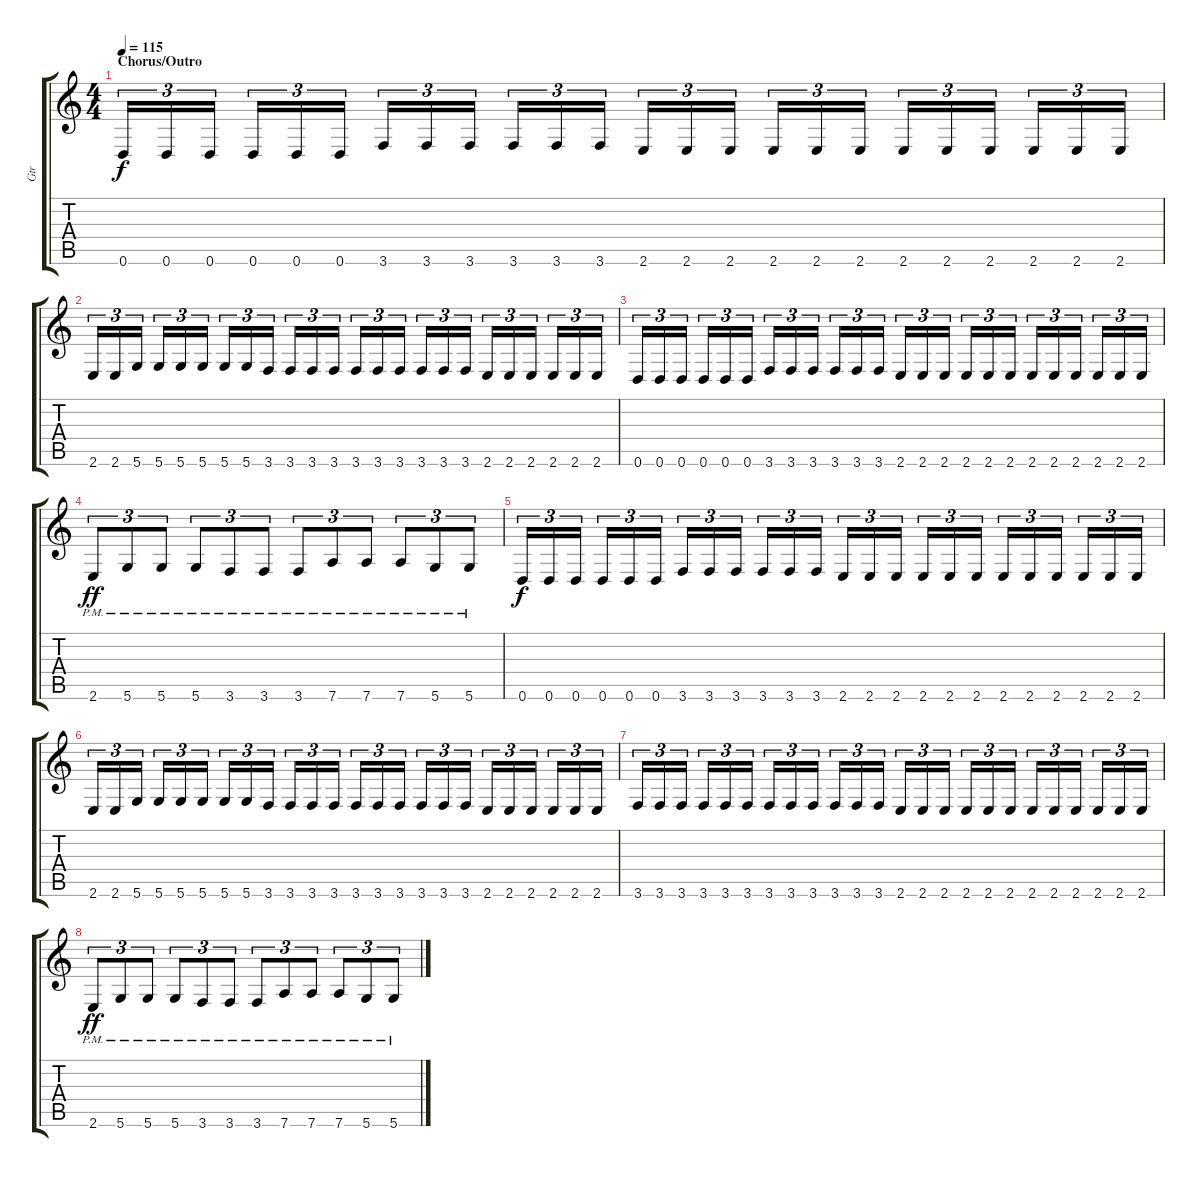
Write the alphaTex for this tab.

\track ("Gtr" "Gtr") {instrument distortionguitar}
\staff {score tabs}
\tuning (D4 A3 F3 C3 G2 D2) {hide}
\ts (4 4)
\section ("" "Chorus/Outro")
\tempo 115
\clef g2
\ks c
0.6.16{tu (3 2) dy f} 0.6.16{tu (3 2)} 0.6.16{tu (3 2) beam splitsecondary} 0.6.16{tu (3 2)} 0.6.16{tu (3 2)} 0.6.16{tu (3 2)} 3.6.16{tu (3 2)} 3.6.16{tu (3 2)} 3.6.16{tu (3 2) beam splitsecondary} 3.6.16{tu (3 2)} 3.6.16{tu (3 2)} 3.6.16{tu (3 2)} 2.6.16{tu (3 2)} 2.6.16{tu (3 2)} 2.6.16{tu (3 2) beam splitsecondary} 2.6.16{tu (3 2)} 2.6.16{tu (3 2)} 2.6.16{tu (3 2)} 2.6.16{tu (3 2)} 2.6.16{tu (3 2)} 2.6.16{tu (3 2) beam splitsecondary} 2.6.16{tu (3 2)} 2.6.16{tu (3 2)} 2.6.16{tu (3 2)} |
2.6.16{tu (3 2)} 2.6.16{tu (3 2)} 5.6.16{tu (3 2) beam splitsecondary} 5.6.16{tu (3 2)} 5.6.16{tu (3 2)} 5.6.16{tu (3 2)} 5.6.16{tu (3 2)} 5.6.16{tu (3 2)} 3.6.16{tu (3 2) beam splitsecondary} 3.6.16{tu (3 2)} 3.6.16{tu (3 2)} 3.6.16{tu (3 2)} 3.6.16{tu (3 2)} 3.6.16{tu (3 2)} 3.6.16{tu (3 2) beam splitsecondary} 3.6.16{tu (3 2)} 3.6.16{tu (3 2)} 3.6.16{tu (3 2)} 2.6.16{tu (3 2)} 2.6.16{tu (3 2)} 2.6.16{tu (3 2) beam splitsecondary} 2.6.16{tu (3 2)} 2.6.16{tu (3 2)} 2.6.16{tu (3 2)} |
0.6.16{tu (3 2)} 0.6.16{tu (3 2)} 0.6.16{tu (3 2) beam splitsecondary} 0.6.16{tu (3 2)} 0.6.16{tu (3 2)} 0.6.16{tu (3 2)} 3.6.16{tu (3 2)} 3.6.16{tu (3 2)} 3.6.16{tu (3 2) beam splitsecondary} 3.6.16{tu (3 2)} 3.6.16{tu (3 2)} 3.6.16{tu (3 2)} 2.6.16{tu (3 2)} 2.6.16{tu (3 2)} 2.6.16{tu (3 2) beam splitsecondary} 2.6.16{tu (3 2)} 2.6.16{tu (3 2)} 2.6.16{tu (3 2)} 2.6.16{tu (3 2)} 2.6.16{tu (3 2)} 2.6.16{tu (3 2) beam splitsecondary} 2.6.16{tu (3 2)} 2.6.16{tu (3 2)} 2.6.16{tu (3 2)} |
2.6{pm}.8{tu (3 2) dy ff} 5.6{pm}.8{tu (3 2)} 5.6{pm}.8{tu (3 2)} 5.6{pm}.8{tu (3 2)} 3.6{pm}.8{tu (3 2)} 3.6{pm}.8{tu (3 2)} 3.6{pm}.8{tu (3 2)} 7.6{pm}.8{tu (3 2)} 7.6{pm}.8{tu (3 2)} 7.6{pm}.8{tu (3 2)} 5.6{pm}.8{tu (3 2)} 5.6{pm}.8{tu (3 2)} |
0.6.16{tu (3 2) dy f} 0.6.16{tu (3 2)} 0.6.16{tu (3 2) beam splitsecondary} 0.6.16{tu (3 2)} 0.6.16{tu (3 2)} 0.6.16{tu (3 2)} 3.6.16{tu (3 2)} 3.6.16{tu (3 2)} 3.6.16{tu (3 2) beam splitsecondary} 3.6.16{tu (3 2)} 3.6.16{tu (3 2)} 3.6.16{tu (3 2)} 2.6.16{tu (3 2)} 2.6.16{tu (3 2)} 2.6.16{tu (3 2) beam splitsecondary} 2.6.16{tu (3 2)} 2.6.16{tu (3 2)} 2.6.16{tu (3 2)} 2.6.16{tu (3 2)} 2.6.16{tu (3 2)} 2.6.16{tu (3 2) beam splitsecondary} 2.6.16{tu (3 2)} 2.6.16{tu (3 2)} 2.6.16{tu (3 2)} |
2.6.16{tu (3 2)} 2.6.16{tu (3 2)} 5.6.16{tu (3 2) beam splitsecondary} 5.6.16{tu (3 2)} 5.6.16{tu (3 2)} 5.6.16{tu (3 2)} 5.6.16{tu (3 2)} 5.6.16{tu (3 2)} 3.6.16{tu (3 2) beam splitsecondary} 3.6.16{tu (3 2)} 3.6.16{tu (3 2)} 3.6.16{tu (3 2)} 3.6.16{tu (3 2)} 3.6.16{tu (3 2)} 3.6.16{tu (3 2) beam splitsecondary} 3.6.16{tu (3 2)} 3.6.16{tu (3 2)} 3.6.16{tu (3 2)} 2.6.16{tu (3 2)} 2.6.16{tu (3 2)} 2.6.16{tu (3 2) beam splitsecondary} 2.6.16{tu (3 2)} 2.6.16{tu (3 2)} 2.6.16{tu (3 2)} |
3.6.16{tu (3 2)} 3.6.16{tu (3 2)} 3.6.16{tu (3 2) beam splitsecondary} 3.6.16{tu (3 2)} 3.6.16{tu (3 2)} 3.6.16{tu (3 2)} 3.6.16{tu (3 2)} 3.6.16{tu (3 2)} 3.6.16{tu (3 2) beam splitsecondary} 3.6.16{tu (3 2)} 3.6.16{tu (3 2)} 3.6.16{tu (3 2)} 2.6.16{tu (3 2)} 2.6.16{tu (3 2)} 2.6.16{tu (3 2) beam splitsecondary} 2.6.16{tu (3 2)} 2.6.16{tu (3 2)} 2.6.16{tu (3 2)} 2.6.16{tu (3 2)} 2.6.16{tu (3 2)} 2.6.16{tu (3 2) beam splitsecondary} 2.6.16{tu (3 2)} 2.6.16{tu (3 2)} 2.6.16{tu (3 2)} |
2.6{pm}.8{tu (3 2) dy ff} 5.6{pm}.8{tu (3 2)} 5.6{pm}.8{tu (3 2)} 5.6{pm}.8{tu (3 2)} 3.6{pm}.8{tu (3 2)} 3.6{pm}.8{tu (3 2)} 3.6{pm}.8{tu (3 2)} 7.6{pm}.8{tu (3 2)} 7.6{pm}.8{tu (3 2)} 7.6{pm}.8{tu (3 2)} 5.6{pm}.8{tu (3 2)} 5.6{pm}.8{tu (3 2)}
